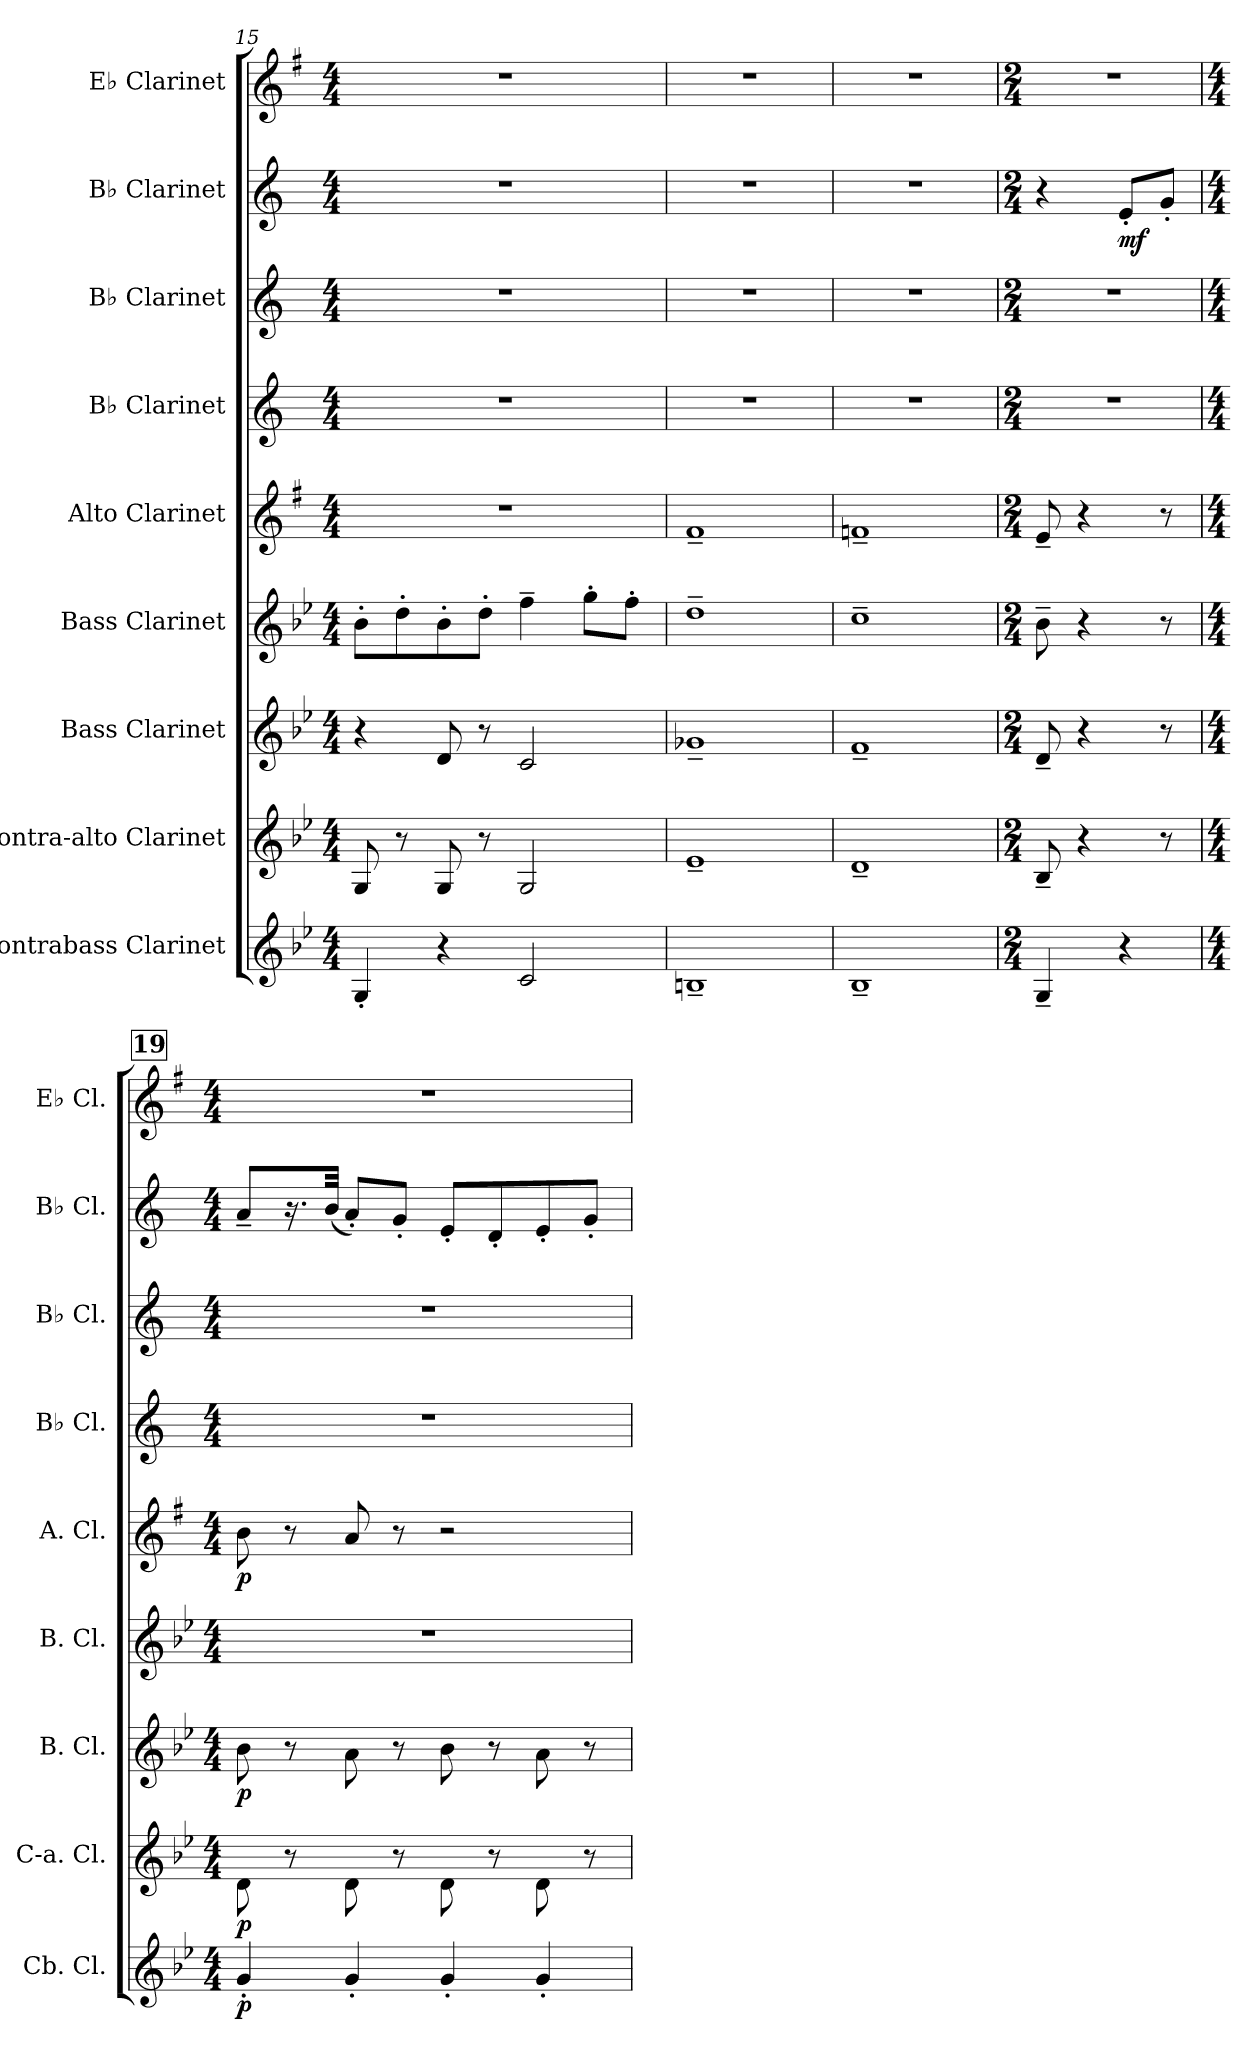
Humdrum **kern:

**kern	**dynam	**kern	**dynam	**kern	**dynam	**kern	**kern	**dynam	**kern	**kern	**kern	**dynam	**kern
*part9	*part9	*part8	*part8	*part7	*part7	*part6	*part5	*part5	*part4	*part3	*part2	*part2	*part1
*staff9	*staff9	*staff8	*staff8	*staff7	*staff7	*staff6	*staff5	*staff5	*staff4	*staff3	*staff2	*staff2	*staff1
*I"Contrabass Clarinet	*	*I"Contra-alto Clarinet	*	*I"Bass Clarinet	*	*I"Bass Clarinet	*I"Alto Clarinet	*	*I"B♭ Clarinet	*I"B♭ Clarinet	*I"B♭ Clarinet	*	*I"E♭ Clarinet
*I'Cb. Cl.	*	*I'C-a. Cl.	*	*I'B. Cl.	*	*I'B. Cl.	*I'A. Cl.	*	*I'B♭ Cl.	*I'B♭ Cl.	*I'B♭ Cl.	*	*I'E♭ Cl.
*clefG2	*	*clefG2	*	*clefG2	*	*clefG2	*clefG2	*	*clefG2	*clefG2	*clefG2	*	*clefG2
*ITrd15c26	*	*ITrd12c21	*	*ITrd8c14	*	*ITrd8c14	*ITrd5c9	*	*ITrd1c2	*ITrd1c2	*ITrd1c2	*	*ITrd-2c-3
*k[b-e-]	*	*k[b-e-]	*	*k[b-e-]	*	*k[b-e-]	*k[b-e-]	*	*k[b-e-]	*k[b-e-]	*k[b-e-]	*	*k[b-e-]
*M4/4	*	*M4/4	*	*M4/4	*	*M4/4	*M4/4	*	*M4/4	*M4/4	*M4/4	*	*M4/4
=15	=15	=15	=15	=15	=15	=15	=15	=15	=15	=15	=15	=15	=15
4GGG'/	.	8GG/	.	4r	.	8B-'\L	1r	.	1r	1r	1r	.	1r
.	.	8r	.	.	.	8d'\	.	.	.	.	.	.	.
4r	.	8GG/	.	8D/	.	8B-'\	.	.	.	.	.	.	.
.	.	8r	.	8r	.	8d'\J	.	.	.	.	.	.	.
2CC/	.	2GG/	.	2C/	.	4f~\	.	.	.	.	.	.	.
.	.	.	.	.	.	8g'\L	.	.	.	.	.	.	.
.	.	.	.	.	.	8f'\J	.	.	.	.	.	.	.
=16	=16	=16	=16	=16	=16	=16	=16	=16	=16	=16	=16	=16	=16
1BBBn~	.	1E-~	.	1G-X~	.	1d~	1A~	.	1r	1r	1r	.	1r
=17	=17	=17	=17	=17	=17	=17	=17	=17	=17	=17	=17	=17	=17
1BBB-~	.	1D~	.	1F~	.	1c~	1A-X~	.	1r	1r	1r	.	1r
=18	=18	=18	=18	=18	=18	=18	=18	=18	=18	=18	=18	=18	=18
*M2/4	*	*M2/4	*	*M2/4	*	*M2/4	*M2/4	*	*M2/4	*M2/4	*M2/4	*	*M2/4
4GGG~/	.	8BB-~/	.	8D~/	.	8B-~\	8G~/	.	2r	2r	4r	.	2r
.	.	4r	.	4r	.	4r	4r	.	.	.	.	.	.
!	!	!	!	!	!	!	!	!	!	!	!	!LO:DY:b	!
4r	.	.	.	.	.	.	.	.	.	.	8d'/L	mf	.
.	.	8r	.	8r	.	8r	8r	.	.	.	8f'/J	.	.
!!LO:REH:place=s1:a:B:fs=14:t=19
=19	=19	=19	=19	=19	=19	=19	=19	=19	=19	=19	=19	=19	=19
*M4/4	*	*M4/4	*	*M4/4	*	*M4/4	*M4/4	*	*M4/4	*M4/4	*M4/4	*	*M4/4
!	!LO:DY:b	!	!LO:DY:b	!	!LO:DY:b	!	!	!LO:DY:b	!	!	!	!	!
4GG'/	p	8D\	p	8B-\	p	1r	8d\	p	1r	1r	8g~/L	.	1r
.	.	8r	.	8r	.	.	8r	.	.	.	16.r	.	.
.	.	.	.	.	.	.	.	.	.	.	(<32a/Jkk	.	.
4GG'/	.	8D\	.	8A\	.	.	8c/	.	.	.	8g'/L)	.	.
.	.	8r	.	8r	.	.	8r	.	.	.	8f'/J	.	.
4GG'/	.	8D\	.	8B-\	.	.	2r	.	.	.	8d'/L	.	.
.	.	8r	.	8r	.	.	.	.	.	.	8c'/	.	.
4GG'/	.	8D\	.	8A\	.	.	.	.	.	.	8d'/	.	.
.	.	8r	.	8r	.	.	.	.	.	.	8f'/J	.	.
=	=	=	=	=	=	=	=	=	=	=	=	=	=
*-	*-	*-	*-	*-	*-	*-	*-	*-	*-	*-	*-	*-	*-
